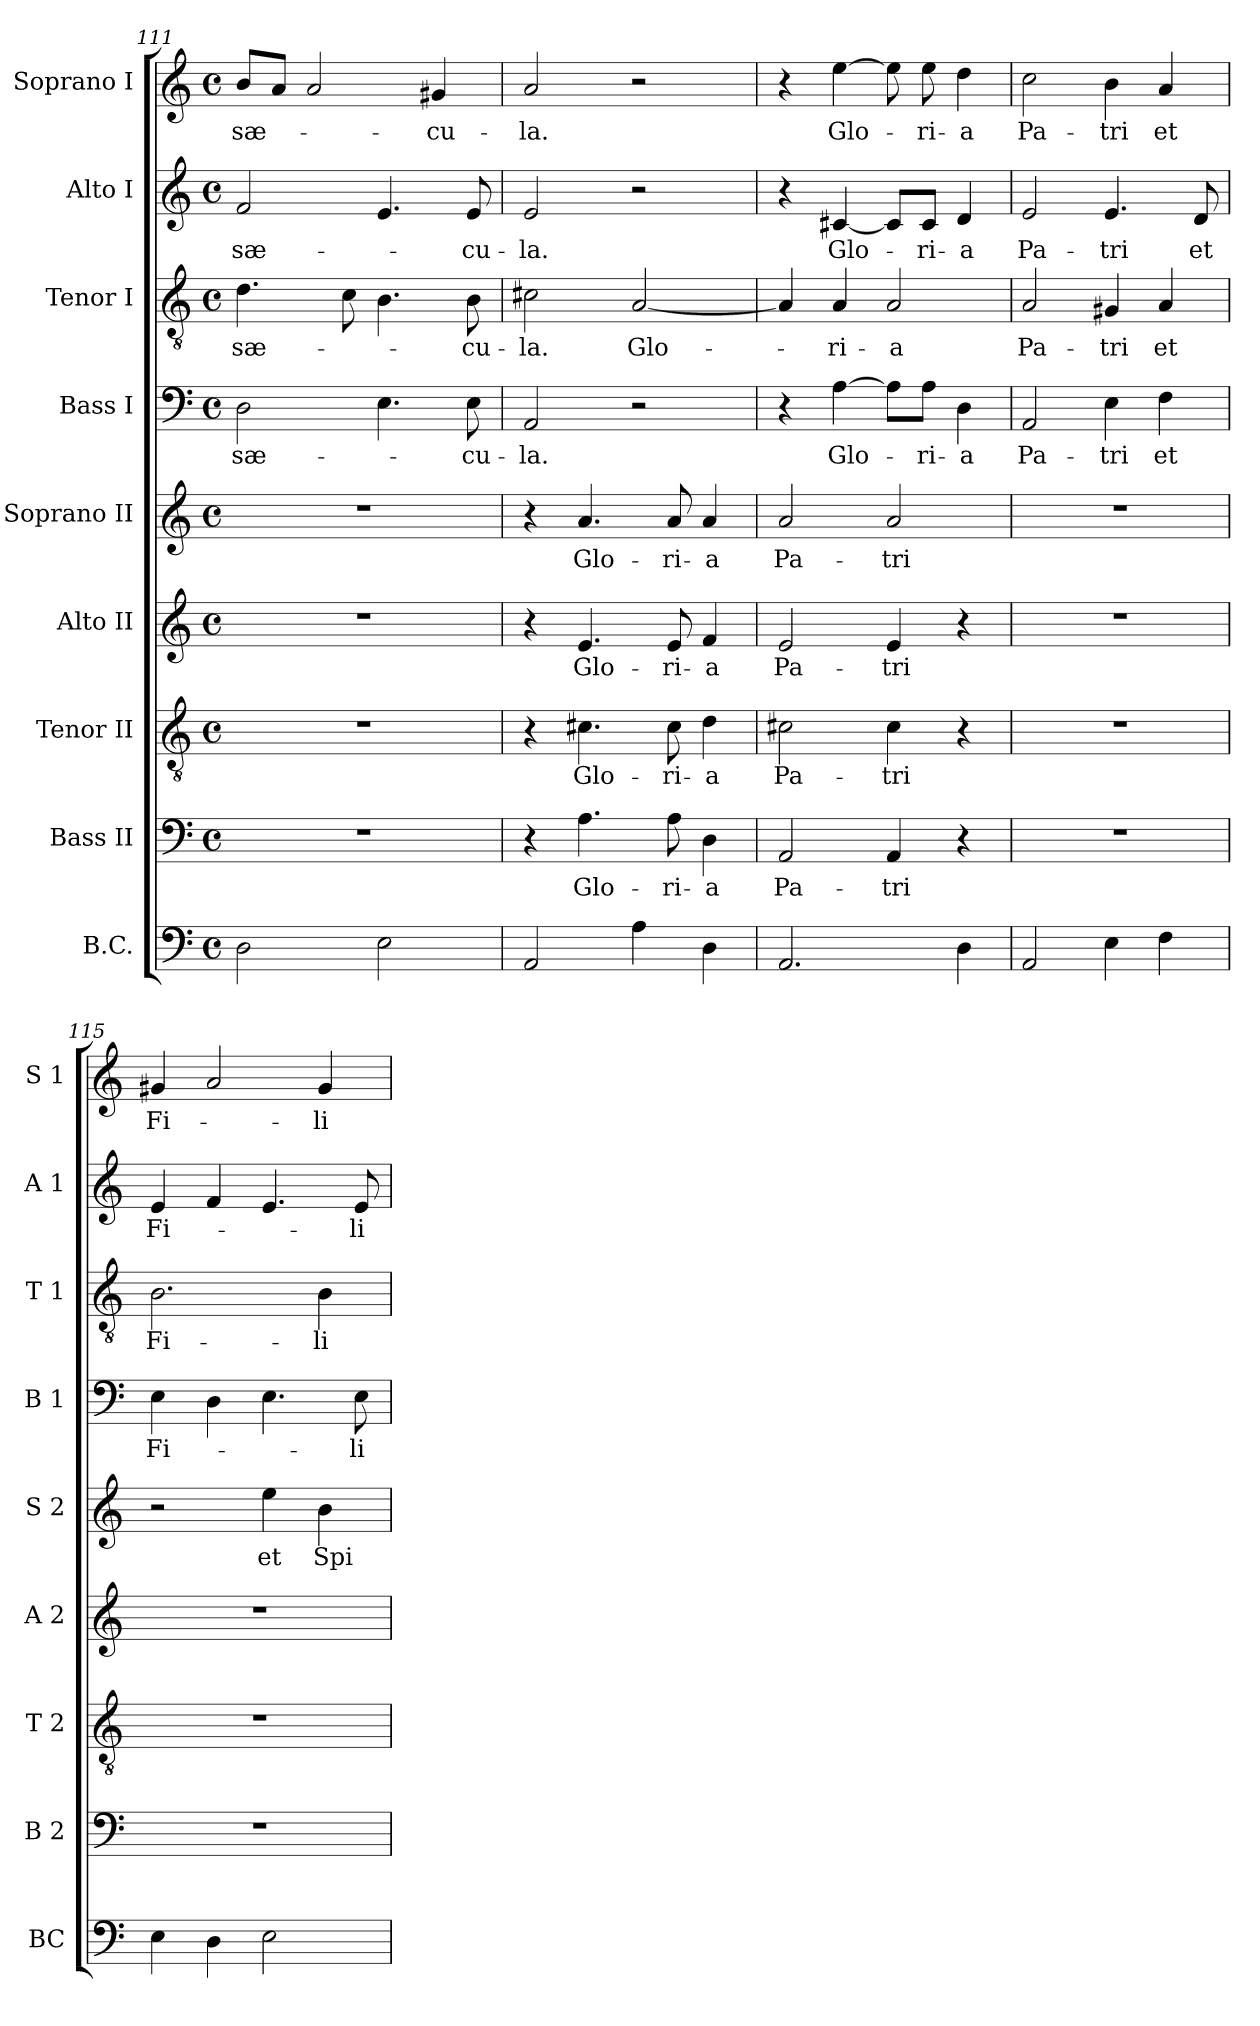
**kern	**kern	**text	**kern	**text	**kern	**text	**kern	**text	**kern	**text	**kern	**text	**kern	**text	**kern	**text
*part9	*part8	*part8	*part7	*part7	*part6	*part6	*part5	*part5	*part4	*part4	*part3	*part3	*part2	*part2	*part1	*part1
*staff9	*staff8	*staff8	*staff7	*staff7	*staff6	*staff6	*staff5	*staff5	*staff4	*staff4	*staff3	*staff3	*staff2	*staff2	*staff1	*staff1
*I"B.C.	*I"Bass II	*	*I"Tenor II	*	*I"Alto II	*	*I"Soprano II	*	*I"Bass I	*	*I"Tenor I	*	*I"Alto I	*	*I"Soprano I	*
*I'BC	*I'B 2	*	*I'T 2	*	*I'A 2	*	*I'S 2	*	*I'B 1	*	*I'T 1	*	*I'A 1	*	*I'S 1	*
*clefF4	*clefF4	*	*clefGv2	*	*clefG2	*	*clefG2	*	*clefF4	*	*clefGv2	*	*clefG2	*	*clefG2	*
*k[]	*k[]	*	*k[]	*	*k[]	*	*k[]	*	*k[]	*	*k[]	*	*k[]	*	*k[]	*
*C:	*C:	*	*C:	*	*C:	*	*C:	*	*C:	*	*C:	*	*C:	*	*C:	*
*M4/4	*M4/4	*	*M4/4	*	*M4/4	*	*M4/4	*	*M4/4	*	*M4/4	*	*M4/4	*	*M4/4	*
*met(c)	*met(c)	*	*met(c)	*	*met(c)	*	*met(c)	*	*met(c)	*	*met(c)	*	*met(c)	*	*met(c)	*
=111	=111	=111	=111	=111	=111	=111	=111	=111	=111	=111	=111	=111	=111	=111	=111	=111
*^	*	*	*	*	*	*	*	*	*	*	*	*	*	*	*	*
!	!	!	!	!	!	!	!	!	!	!	!LO:LY:b	!	!LO:LY:b	!	!LO:LY:b	!	!LO:LY:b
2D\	4ryy	1r	.	1r	.	1r	.	1r	.	2D\	sæ-	4.d\	sæ-	2f/	sæ-	8b/L	sæ-
.	.	.	.	.	.	.	.	.	.	.	.	.	.	.	.	8a/J	.
.	4ryy	.	.	.	.	.	.	.	.	.	.	.	.	.	.	2a/	.
.	.	.	.	.	.	.	.	.	.	.	.	8c\	.	.	.	.	.
2E\	4ryy	.	.	.	.	.	.	.	.	4.E\	.	4.B\	.	4.e/	.	.	.
!	!	!	!	!	!	!	!	!	!	!	!	!	!	!	!	!	!LO:LY:b
.	4ryy	.	.	.	.	.	.	.	.	.	.	.	.	.	.	4g#X/	-cu-
!	!	!	!	!	!	!	!	!	!	!	!LO:LY:b	!	!LO:LY:b	!	!LO:LY:b	!	!
.	.	.	.	.	.	.	.	.	.	8E\	-cu-	8B\	-cu-	8e/	-cu-	.	.
=112	=112	=112	=112	=112	=112	=112	=112	=112	=112	=112	=112	=112	=112	=112	=112	=112	=112
!	!	!	!	!	!	!	!	!	!	!	!LO:LY:b	!	!LO:LY:b	!	!LO:LY:b	!	!LO:LY:b
2AA/	4ryy	4r	.	4r	.	4r	.	4r	.	2AA/	-la.	2c#X\	-la.	2e/	-la.	2a/	-la.
!	!	!	!LO:LY:b	!	!LO:LY:b	!	!LO:LY:b	!	!LO:LY:b	!	!	!	!	!	!	!	!
.	4ryy	4.A\	Glo-	4.c#X\	Glo-	4.e/	Glo-	4.a/	Glo-	.	.	.	.	.	.	.	.
!	!	!	!	!	!	!	!	!	!	!	!	!	!LO:LY:b	!	!	!	!
4A\	2ryy	.	.	.	.	.	.	.	.	2r	.	[2A/	Glo-	2r	.	2r	.
!	!	!	!LO:LY:b	!	!LO:LY:b	!	!LO:LY:b	!	!LO:LY:b	!	!	!	!	!	!	!	!
.	.	8A\	-ri-	8c#\	-ri-	8e/	-ri-	8a/	-ri-	.	.	.	.	.	.	.	.
!	!	!	!LO:LY:b	!	!LO:LY:b	!	!LO:LY:b	!	!LO:LY:b	!	!	!	!	!	!	!	!
4D\	.	4D\	-a	4d\	-a	4f/	-a	4a/	-a	.	.	.	.	.	.	.	.
=113	=113	=113	=113	=113	=113	=113	=113	=113	=113	=113	=113	=113	=113	=113	=113	=113	=113
!	!	!	!LO:LY:b	!	!LO:LY:b	!	!LO:LY:b	!	!LO:LY:b	!	!	!	!	!	!	!	!
2.AA/	4ryy	2AA/	Pa-	2c#X\	Pa-	2e/	Pa-	2a/	Pa-	4r	.	4A/]	.	4r	.	4r	.
!	!	!	!	!	!	!	!	!	!	!	!LO:LY:b	!	!LO:LY:b	!	!LO:LY:b	!	!LO:LY:b
.	4ryy	.	.	.	.	.	.	.	.	[4A\	Glo-	4A/	-ri-	[4c#X/	Glo-	[4ee\	Glo-
!	!	!	!LO:LY:b	!	!LO:LY:b	!	!LO:LY:b	!	!LO:LY:b	!	!	!	!LO:LY:b	!	!	!	!
.	2ryy	4AA/	-tri	4c#\	-tri	4e/	-tri	2a/	-tri	8A\L]	.	2A/	-a	8c#/L]	.	8ee\]	.
!	!	!	!	!	!	!	!	!	!	!	!LO:LY:b	!	!	!	!LO:LY:b	!	!LO:LY:b
.	.	.	.	.	.	.	.	.	.	8A\J	-ri-	.	.	8c#/J	-ri-	8ee\	-ri-
!	!	!	!	!	!	!	!	!	!	!	!LO:LY:b	!	!	!	!LO:LY:b	!	!LO:LY:b
4D\	.	4r	.	4r	.	4r	.	.	.	4D\	-a	.	.	4d/	-a	4dd\	-a
*v	*v	*	*	*	*	*	*	*	*	*	*	*	*	*	*	*	*
=114	=114	=114	=114	=114	=114	=114	=114	=114	=114	=114	=114	=114	=114	=114	=114	=114
!	!	!	!	!	!	!	!	!	!	!LO:LY:b	!	!LO:LY:b	!	!LO:LY:b	!	!LO:LY:b
2AA/	1r	.	1r	.	1r	.	1r	.	2AA/	Pa-	2A/	Pa-	2e/	Pa-	2cc\	Pa-
!	!	!	!	!	!	!	!	!	!	!LO:LY:b	!	!LO:LY:b	!	!LO:LY:b	!	!LO:LY:b
4E\	.	.	.	.	.	.	.	.	4E\	-tri	4G#X/	-tri	4.e/	-tri	4b\	-tri
!	!	!	!	!	!	!	!	!	!	!LO:LY:b	!	!LO:LY:b	!	!	!	!LO:LY:b
4F\	.	.	.	.	.	.	.	.	4F\	et	4A/	et	.	.	4a/	et
!	!	!	!	!	!	!	!	!	!	!	!	!	!	!LO:LY:b	!	!
.	.	.	.	.	.	.	.	.	.	.	.	.	8d/	et	.	.
!!LO:PB:g=z
=115	=115	=115	=115	=115	=115	=115	=115	=115	=115	=115	=115	=115	=115	=115	=115	=115
*^	*	*	*	*	*	*	*	*	*	*	*	*	*	*	*	*
!	!	!	!	!	!	!	!	!	!	!	!LO:LY:b	!	!LO:LY:b	!	!LO:LY:b	!	!LO:LY:b
4E\	4ryy	1r	.	1r	.	1r	.	2r	.	4E\	Fi-	2.B\	Fi-	4e/	Fi-	4g#X/	Fi-
4D\	4ryy	.	.	.	.	.	.	.	.	4D\	.	.	.	4f/	.	2a/	.
!	!	!	!	!	!	!	!	!	!LO:LY:b	!	!	!	!	!	!	!	!
2E\	4ryy	.	.	.	.	.	.	4ee\	et	4.E\	.	.	.	4.e/	.	.	.
!	!	!	!	!	!	!	!	!	!LO:LY:b	!	!	!	!LO:LY:b	!	!	!	!LO:LY:b
.	4ryy	.	.	.	.	.	.	4b\	Spi-	.	.	4B\	-li-	.	.	4g#/	-li-
!	!	!	!	!	!	!	!	!	!	!	!LO:LY:b	!	!	!	!LO:LY:b	!	!
.	.	.	.	.	.	.	.	.	.	8E\	-li-	.	.	8e/	-li-	.	.
*v	*v	*	*	*	*	*	*	*	*	*	*	*	*	*	*	*	*
=	=	=	=	=	=	=	=	=	=	=	=	=	=	=	=	=
*-	*-	*-	*-	*-	*-	*-	*-	*-	*-	*-	*-	*-	*-	*-	*-	*-
